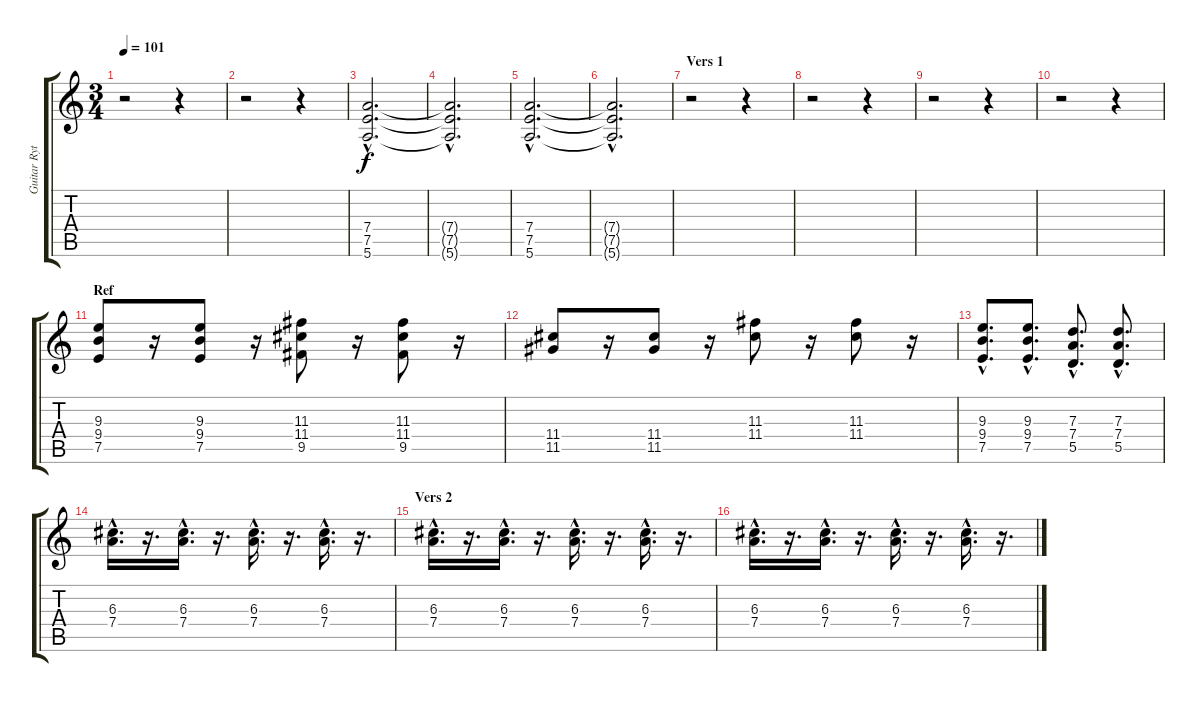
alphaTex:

\track ("Guitar Rythm" "Guitar Ryt") {instrument electricguitarclean}
\staff {score tabs}
\tuning (E4 B3 G3 D3 A2 E2) {hide}
\ts (3 4)
\tempo 101
\clef g2
\ks c
r.2{dy f instrument electricguitarclean} r.4 |
r.2 r.4 |
(7.4{hac} 7.5{hac} 5.6{hac}).2{d instrument distortionguitar} |
(7.4{hac t} 7.5{hac t} 5.6{hac t}).2{d} |
(7.4{hac} 7.5{hac} 5.6{hac}).2{d} |
(7.4{hac t} 7.5{hac t} 5.6{hac t}).2{d} |
\section ("" "Vers 1")
r.2 r.4 |
r.2 r.4 |
r.2 r.4 |
r.2 r.4 |
\section ("" "Ref")
(9.3 9.4 7.5).8{instrument electricguitarclean} r.16 (9.3 9.4 7.5).8 r.16 (11.3 11.4 9.5).8 r.16 (11.3 11.4 9.5).8 r.16 |
(11.4 11.5).8 r.16 (11.4 11.5).8 r.16 (11.3 11.4).8 r.16 (11.3 11.4).8 r.16 |
(9.3{hac} 9.4{hac} 7.5{hac}).8{d} (9.3{hac} 9.4{hac} 7.5{hac}).8{d} (7.3{hac} 7.4{hac} 5.5{hac}).8{d} (7.3{hac} 7.4{hac} 5.5{hac}).8{d} |
(6.3{hac} 7.4{hac}).16{d} r.16{d} (6.3{hac} 7.4{hac}).16{d} r.16{d} (6.3{hac} 7.4{hac}).16{d} r.16{d} (6.3{hac} 7.4{hac}).16{d} r.16{d} |
\section ("" "Vers 2")
(6.3{hac} 7.4{hac}).16{d} r.16{d} (6.3{hac} 7.4{hac}).16{d} r.16{d} (6.3{hac} 7.4{hac}).16{d} r.16{d} (6.3{hac} 7.4{hac}).16{d} r.16{d} |
(6.3{hac} 7.4{hac}).16{d} r.16{d} (6.3{hac} 7.4{hac}).16{d} r.16{d} (6.3{hac} 7.4{hac}).16{d} r.16{d} (6.3{hac} 7.4{hac}).16{d} r.16{d}
